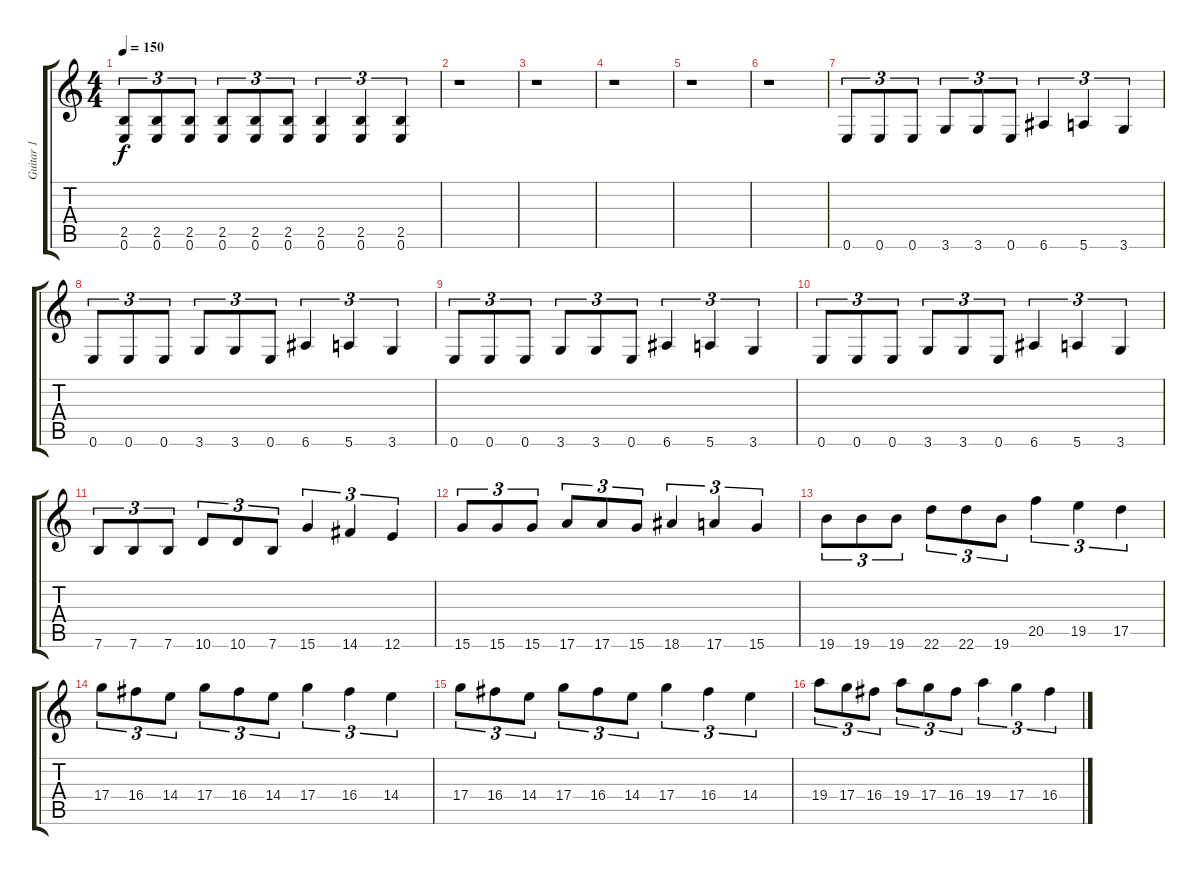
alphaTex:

\track ("Guitar 1" "Guitar 1") {instrument overdrivenguitar}
\staff {score tabs}
\tuning (E4 B3 G3 D3 A2 E2) {hide}
\ts (4 4)
\tempo 150
\clef g2
\ks c
(2.5 0.6).8{tu (3 2) dy f} (2.5 0.6).8{tu (3 2)} (2.5 0.6).8{tu (3 2)} (2.5 0.6).8{tu (3 2)} (2.5 0.6).8{tu (3 2)} (2.5 0.6).8{tu (3 2)} (2.5 0.6).4{tu (3 2)} (2.5 0.6).4{tu (3 2)} (2.5 0.6).4{tu (3 2)} |
r.1 |
r.1 |
r.1 |
r.1 |
r.1 |
0.6.8{tu (3 2)} 0.6.8{tu (3 2)} 0.6.8{tu (3 2)} 3.6.8{tu (3 2)} 3.6.8{tu (3 2)} 0.6.8{tu (3 2)} 6.6.4{tu (3 2)} 5.6.4{tu (3 2)} 3.6.4{tu (3 2)} |
0.6.8{tu (3 2)} 0.6.8{tu (3 2)} 0.6.8{tu (3 2)} 3.6.8{tu (3 2)} 3.6.8{tu (3 2)} 0.6.8{tu (3 2)} 6.6.4{tu (3 2)} 5.6.4{tu (3 2)} 3.6.4{tu (3 2)} |
0.6.8{tu (3 2)} 0.6.8{tu (3 2)} 0.6.8{tu (3 2)} 3.6.8{tu (3 2)} 3.6.8{tu (3 2)} 0.6.8{tu (3 2)} 6.6.4{tu (3 2)} 5.6.4{tu (3 2)} 3.6.4{tu (3 2)} |
0.6.8{tu (3 2)} 0.6.8{tu (3 2)} 0.6.8{tu (3 2)} 3.6.8{tu (3 2)} 3.6.8{tu (3 2)} 0.6.8{tu (3 2)} 6.6.4{tu (3 2)} 5.6.4{tu (3 2)} 3.6.4{tu (3 2)} |
7.6.8{tu (3 2)} 7.6.8{tu (3 2)} 7.6.8{tu (3 2)} 10.6.8{tu (3 2)} 10.6.8{tu (3 2)} 7.6.8{tu (3 2)} 15.6.4{tu (3 2)} 14.6.4{tu (3 2)} 12.6.4{tu (3 2)} |
15.6.8{tu (3 2)} 15.6.8{tu (3 2)} 15.6.8{tu (3 2)} 17.6.8{tu (3 2)} 17.6.8{tu (3 2)} 15.6.8{tu (3 2)} 18.6.4{tu (3 2)} 17.6.4{tu (3 2)} 15.6.4{tu (3 2)} |
19.6.8{tu (3 2)} 19.6.8{tu (3 2)} 19.6.8{tu (3 2)} 22.6.8{tu (3 2)} 22.6.8{tu (3 2)} 19.6.8{tu (3 2)} 20.5.4{tu (3 2)} 19.5.4{tu (3 2)} 17.5.4{tu (3 2)} |
17.4.8{tu (3 2)} 16.4.8{tu (3 2)} 14.4.8{tu (3 2)} 17.4.8{tu (3 2)} 16.4.8{tu (3 2)} 14.4.8{tu (3 2)} 17.4.4{tu (3 2)} 16.4.4{tu (3 2)} 14.4.4{tu (3 2)} |
17.4.8{tu (3 2)} 16.4.8{tu (3 2)} 14.4.8{tu (3 2)} 17.4.8{tu (3 2)} 16.4.8{tu (3 2)} 14.4.8{tu (3 2)} 17.4.4{tu (3 2)} 16.4.4{tu (3 2)} 14.4.4{tu (3 2)} |
19.4.8{tu (3 2)} 17.4.8{tu (3 2)} 16.4.8{tu (3 2)} 19.4.8{tu (3 2)} 17.4.8{tu (3 2)} 16.4.8{tu (3 2)} 19.4.4{tu (3 2)} 17.4.4{tu (3 2)} 16.4.4{tu (3 2)}
